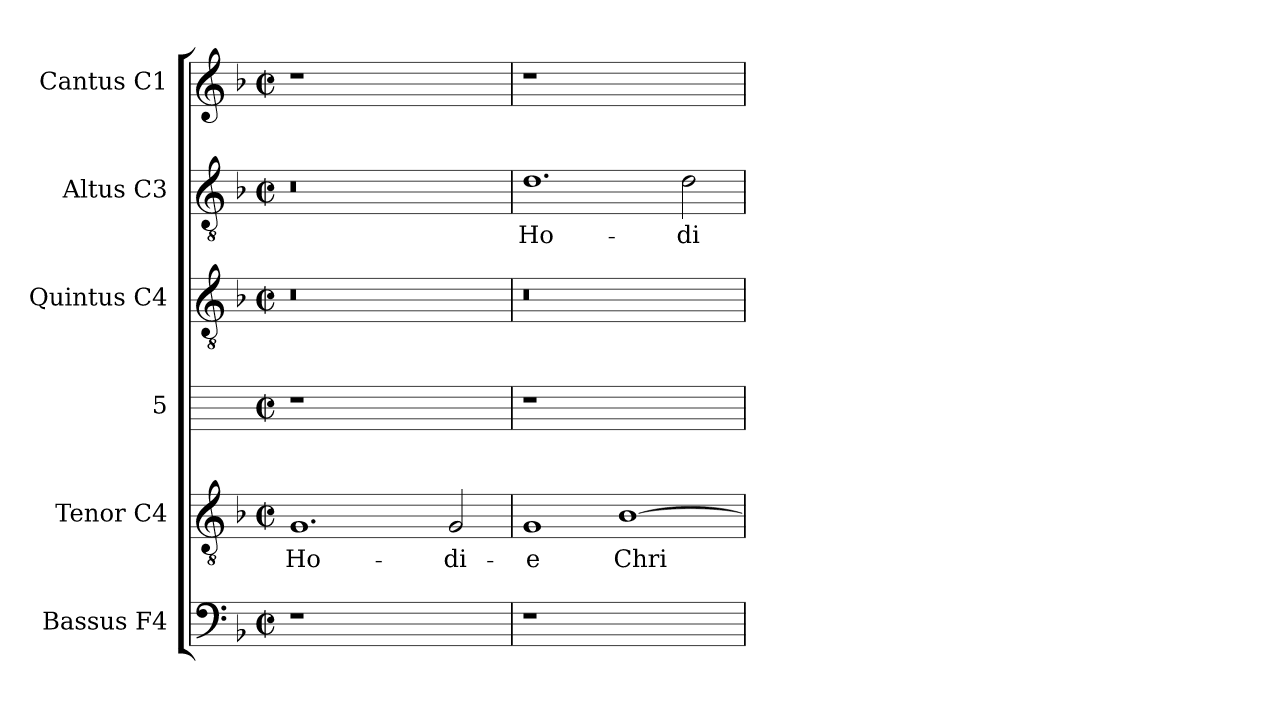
**kern	**kern	**text	**kern	**kern	**kern	**text	**kern
*part6	*part5	*part5	*part4	*part3	*part2	*part2	*part1
*staff6	*staff5	*staff5	*staff4	*staff3	*staff2	*staff2	*staff1
*I"Bassus  F4	*I"Tenor  C4	*	*I"5	*I"Quintus  C4	*I"Altus  C3	*	*I"Cantus  C1
*I'B	*I'T	*	*	*	*I'A	*	*I'C
!!LO:PB:g=z
*stria5	*stria5	*	*stria5	*stria5	*stria5	*	*stria5
*clefF4	*clefGv2	*	*	*clefGv2	*clefGv2	*	*clefG2
*k[b-]	*k[b-]	*	*k[]	*k[b-]	*k[b-]	*	*k[b-]
*F:	*F:	*	*C:	*F:	*F:	*	*F:
*M2/2	*M2/2	*	*M2/2	*M2/2	*M2/2	*	*M2/2
*met(c|)	*met(c|)	*	*met(c|)	*met(c|)	*met(c|)	*	*met(c|)
=1	=1	=1	=1	=1	=1	=1	=1
!	!	!LO:LY:b:cj	!	!	!	!	!
1r	1.G	Ho-	1r	0r	0r	.	1r
1ryy	.	.	1ryy	.	.	.	1ryy
!	!	!LO:LY:b:cj	!	!	!	!	!
.	2G/	-di-	.	.	.	.	.
=2	=2	=2	=2	=2	=2	=2	=2
!	!	!LO:LY:b:cj	!	!	!	!LO:LY:b:cj	!
1r	1G	-e	1r	0r	1.d	Ho-	1r
!	!	!LO:LY:b:cj	!	!	!	!	!
1ryy	[>1B-	Chri-	1ryy	.	.	.	1ryy
!	!	!	!	!	!	!LO:LY:b:cj	!
.	.	.	.	.	2d\	-di-	.
=	=	=	=	=	=	=	=
*-	*-	*-	*-	*-	*-	*-	*-
